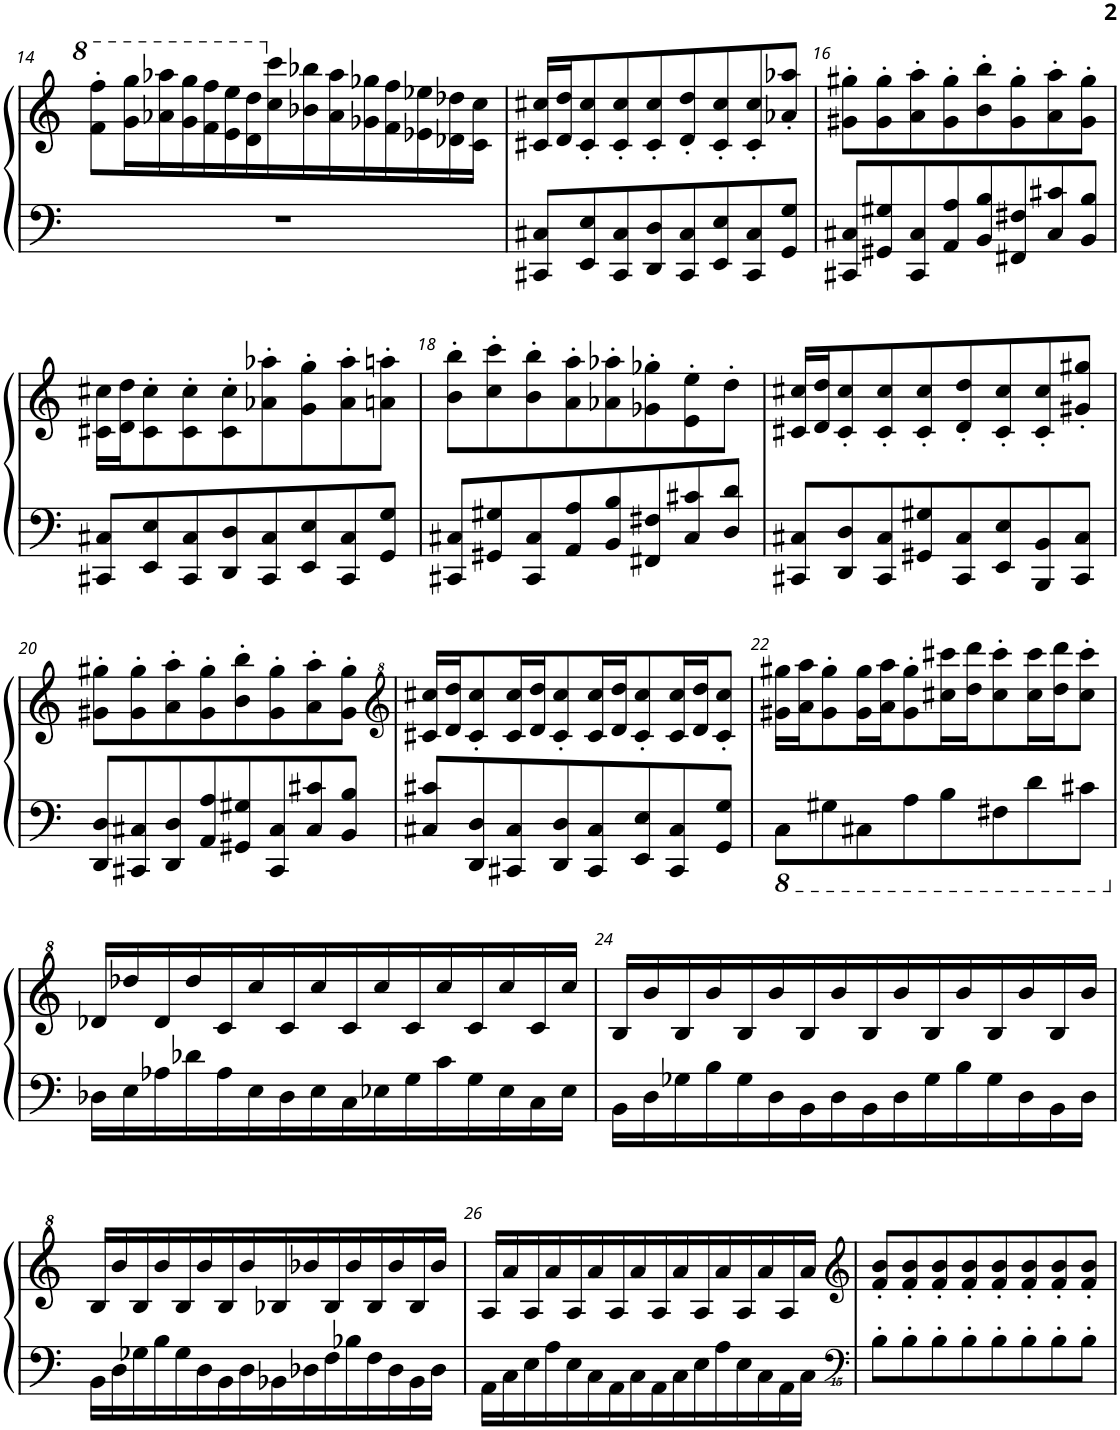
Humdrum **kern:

**kern	**kern
*part1	*part1
*staff2	*staff1
*I"Piano, Right	*
*I'Pno.	*
!!LO:PB:g=z
*clefF4	*clefG2
*k[]	*k[]
*M8/8	*M8/8
=14	=14
1r	8ff\' 8fff\'L
.	16gg\ 16ggg\L
.	16aa-X\ 16aaa-X\
.	16gg\ 16ggg\
.	16ff\ 16fff\
.	16ee\ 16eee\
.	16dd\ 16ddd\
.	16cc\ 16ccc\
.	16b-X\ 16bb-X\
.	16a-\ 16aa-\
.	16g-X\ 16gg-X\
.	16f\ 16ff\
.	16e-X\ 16ee-X\
.	16d-X\ 16dd-X\
.	16c\ 16cc\JJ
=15	=15
8CC#X/ 8C#X/L	16c#X/ 16cc#X/LL
.	16d/ 16dd/J
8EE/ 8E/	8c#/' 8cc#/'
8CC#/ 8C#/	8c#/' 8cc#/'
8DD/ 8D/	8c#/' 8cc#/'
8CC#/ 8C#/	8d/' 8dd/'
8EE/ 8E/	8c#/' 8cc#/'
8CC#/ 8C#/	8c#/' 8cc#/'
8GG/ 8G/J	8a-X/' 8aa-X/'J
=16	=16
8CC#X/ 8C#X/L	8g#X\' 8gg#X\'L
8GG#X/ 8G#X/	8g#\' 8gg#\'
8CC#/ 8C#/	8a\' 8aa\'
8AA/ 8A/	8g#\' 8gg#\'
8BB/ 8B/	8b\' 8bb\'
8FF#X/ 8F#X/	8g#\' 8gg#\'
8C#/ 8c#X/	8a\' 8aa\'
8BB/ 8B/J	8g#\' 8gg#\'J
!!LO:LB:g=z
=17	=17
8CC#X/ 8C#X/L	16c#X\ 16cc#X\LL
.	16d\ 16dd\J
8EE/ 8E/	8c#\' 8cc#\'
8CC#/ 8C#/	8c#\' 8cc#\'
8DD/ 8D/	8c#\' 8cc#\'
8CC#/ 8C#/	8a-X\' 8aa-X\'
8EE/ 8E/	8g\' 8gg\'
8CC#/ 8C#/	8a-\' 8aa-\'
8GG/ 8G/J	8an\' 8aan\'J
=18	=18
8CC#X/ 8C#X/L	8b\' 8bb\'L
8GG#X/ 8G#X/	8cc\' 8ccc\'
8CC#/ 8C#/	8b\' 8bb\'
8AA/ 8A/	8a\' 8aa\'
8BB/ 8B/	8a-X\' 8aa-X\'
8FF#X/ 8F#X/	8g-X\' 8gg-X\'
8C#/ 8c#X/	8e\' 8ee\'
8D/ 8d/J	8dd'\J
=19	=19
8CC#X/ 8C#X/L	16c#X/ 16cc#X/LL
.	16d/ 16dd/J
8DD/ 8D/	8c#/' 8cc#/'
8CC#/ 8C#/	8c#/' 8cc#/'
8GG#X/ 8G#X/	8c#/' 8cc#/'
8CC#/ 8C#/	8d/' 8dd/'
8EE/ 8E/	8c#/' 8cc#/'
8BBB/ 8BB/	8c#/' 8cc#/'
8CC#/ 8C#/J	8g#X/' 8gg#X/'J
!!LO:LB:g=z
=20	=20
8DD/ 8D/L	8g#X\' 8gg#X\'L
8CC#X/ 8C#X/	8g#\' 8gg#\'
8DD/ 8D/	8a\' 8aa\'
8AA/ 8A/	8g#\' 8gg#\'
8GG#X/ 8G#X/	8b\' 8bb\'
8CC#/ 8C#/	8g#\' 8gg#\'
8C#/ 8c#X/	8a\' 8aa\'
8BB/ 8B/J	8g#\' 8gg#\'J
=21	=21
*	*clefG^2
8C#X/ 8c#X/L	16cc#X/ 16ccc#X/LL
.	16dd/ 16ddd/J
8DD/ 8D/	8cc#/' 8ccc#/'
8CC#X/ 8C#/	16cc#/ 16ccc#/L
.	16dd/ 16ddd/J
8DD/ 8D/	8cc#/' 8ccc#/'
8CC#/ 8C#/	16cc#/ 16ccc#/L
.	16dd/ 16ddd/J
8EE/ 8E/	8cc#/' 8ccc#/'
8CC#/ 8C#/	16cc#/ 16ccc#/L
.	16dd/ 16ddd/J
8GG/ 8G/J	8cc#/' 8ccc#/'J
=22	=22
*8ba	*
8CC\L	16gg#X\ 16ggg#X\LL
.	16aa\ 16aaa\J
8GG#X\	8gg#\' 8ggg#\'
8CC#X\	16gg#\ 16ggg#\L
.	16aa\ 16aaa\J
8AA\	8gg#\' 8ggg#\'
8BB\	16ccc#X\ 16cccc#X\L
.	16ddd\ 16dddd\J
8FF#X\	8ccc#\' 8cccc#\'
8D\	16ccc#\ 16cccc#\L
.	16ddd\ 16dddd\J
8C#X\J	8ccc#\' 8cccc#\'J
!!LO:LB:g=z
=23	=23
*X8ba	*
16D-X\LL	16dd-X/LL
16E\	16ddd-X/
16A-X\	16dd-/
16d-X\	16ddd-/
16A-\	16cc/
16E\	16ccc/
16D-\	16cc/
16E\	16ccc/
16C\	16cc/
16E-X\	16ccc/
16G\	16cc/
16c\	16ccc/
16G\	16cc/
16E-\	16ccc/
16C\	16cc/
16E-\JJ	16ccc/JJ
=24	=24
16BB\LL	16b/LL
16D\	16bb/
16G-X\	16b/
16B\	16bb/
16G-\	16b/
16D\	16bb/
16BB\	16b/
16D\	16bb/
16BB\	16b/
16D\	16bb/
16G-\	16b/
16B\	16bb/
16G-\	16b/
16D\	16bb/
16BB\	16b/
16D\JJ	16bb/JJ
!!LO:LB:g=z
=25	=25
16BB\LL	16b/LL
16D\	16bb/
16G-X\	16b/
16B\	16bb/
16G-\	16b/
16D\	16bb/
16BB\	16b/
16D\	16bb/
16BB-X\	16b-X/
16D-X\	16bb-X/
16F\	16b-/
16B-X\	16bb-/
16F\	16b-/
16D-\	16bb-/
16BB-\	16b-/
16D-\JJ	16bb-/JJ
=26	=26
16AA\LL	16a/LL
16C\	16aa/
16E\	16a/
16A\	16aa/
16E\	16a/
16C\	16aa/
16AA\	16a/
16C\	16aa/
16AA\	16a/
16C\	16aa/
16E\	16a/
16A\	16aa/
16E\	16a/
16C\	16aa/
16AA\	16a/
16C\JJ	16aa/JJ
=27	=27
*clefFvv4	*clefG2
8BBB'\L	8f/' 8b/'L
8BBB'\	8f/' 8b/'
8BBB'\	8f/' 8b/'
8BBB'\	8f/' 8b/'
8BBB'\	8f/' 8b/'
8BBB'\	8f/' 8b/'
8BBB'\	8f/' 8b/'
8BBB'\J	8f/' 8b/'J
=	=
*-	*-
